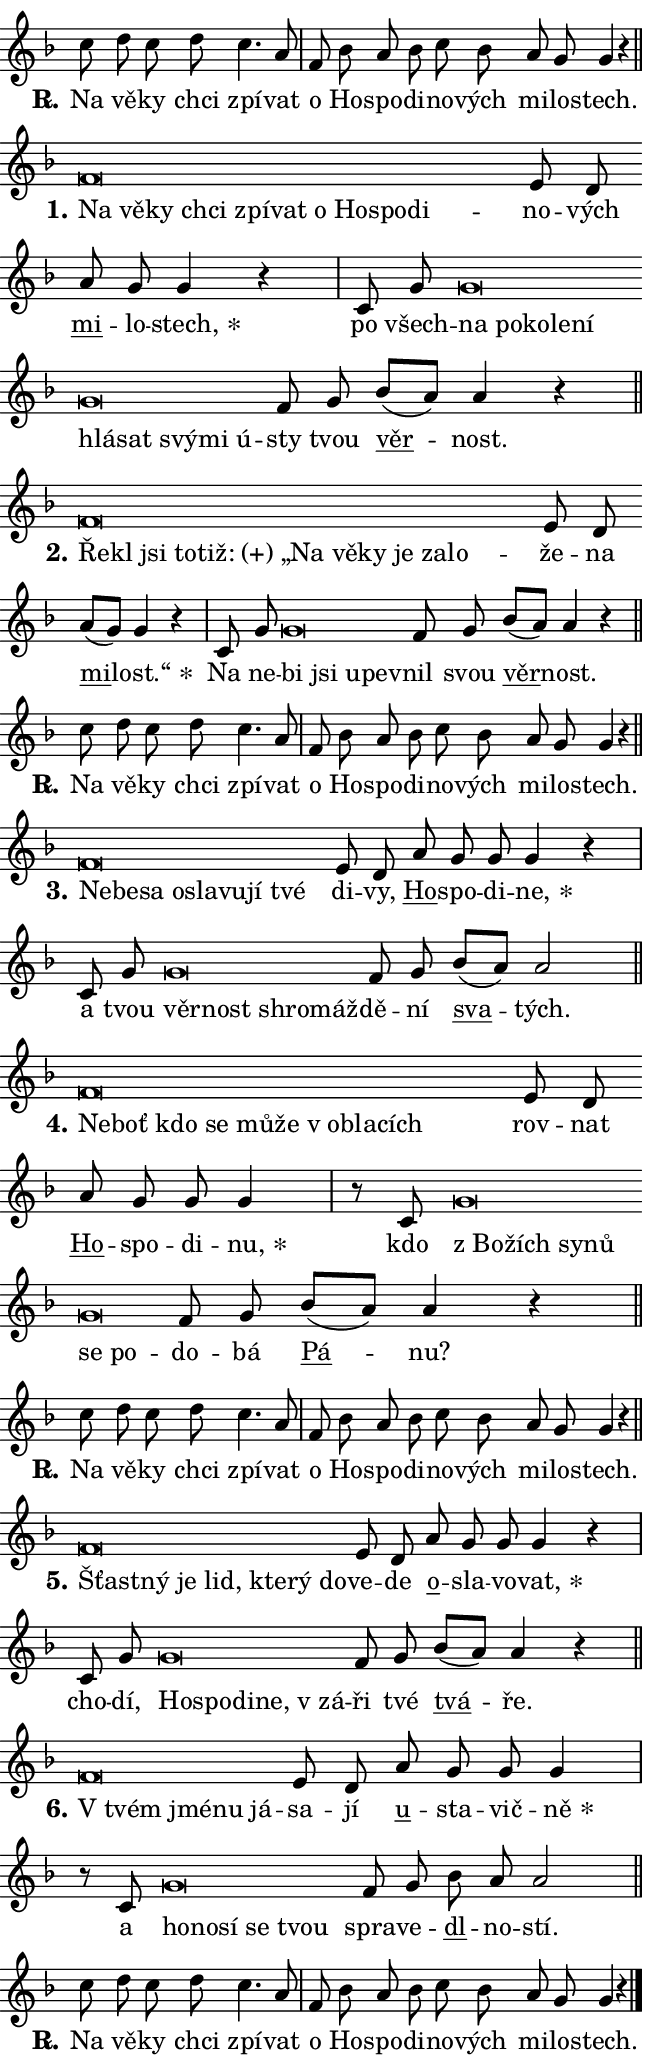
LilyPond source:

\version "2.24.0"
\header { tagline = "" }
\paper {
  indent = 0\cm
  top-margin = 0\cm
  right-margin = 0.13\cm % to fit lyric hyphens
  bottom-margin = 0\cm
  left-margin = 0\cm
  paper-width = 11\cm
  page-breaking = #ly:one-page-breaking
  system-system-spacing.basic-distance = #11
  score-system-spacing.basic-distance = #11
  ragged-last = ##f
}


%% Author: Thomas Morley
%% https://lists.gnu.org/archive/html/lilypond-user/2020-05/msg00002.html
#(define (line-position grob)
"Returns position of @var[grob} in current system:
   @code{'start}, if at first time-step
   @code{'end}, if at last time-step
   @code{'middle} otherwise
"
  (let* ((col (ly:item-get-column grob))
         (ln (ly:grob-object col 'left-neighbor))
         (rn (ly:grob-object col 'right-neighbor))
         (col-to-check-left (if (ly:grob? ln) ln col))
         (col-to-check-right (if (ly:grob? rn) rn col))
         (break-dir-left
           (and
             (ly:grob-property col-to-check-left 'non-musical #f)
             (ly:item-break-dir col-to-check-left)))
         (break-dir-right
           (and
             (ly:grob-property col-to-check-right 'non-musical #f)
             (ly:item-break-dir col-to-check-right))))
        (cond ((eqv? 1 break-dir-left) 'start)
              ((eqv? -1 break-dir-right) 'end)
              (else 'middle))))

#(define (tranparent-at-line-position vctor)
  (lambda (grob)
  "Relying on @code{line-position} select the relevant enry from @var{vctor}.
Used to determine transparency,"
    (case (line-position grob)
      ((end) (not (vector-ref vctor 0)))
      ((middle) (not (vector-ref vctor 1)))
      ((start) (not (vector-ref vctor 2))))))

noteHeadBreakVisibility =
#(define-music-function (break-visibility)(vector?)
"Makes @code{NoteHead}s transparent relying on @var{break-visibility}"
#{
  \override NoteHead.transparent =
    #(tranparent-at-line-position break-visibility)
#})

#(define delete-ledgers-for-transparent-note-heads
  (lambda (grob)
    "Reads whether a @code{NoteHead} is transparent.
If so this @code{NoteHead} is removed from @code{'note-heads} from
@var{grob}, which is supposed to be @code{LedgerLineSpanner}.
As a result ledgers are not printed for this @code{NoteHead}"
    (let* ((nhds-array (ly:grob-object grob 'note-heads))
           (nhds-list
             (if (ly:grob-array? nhds-array)
                 (ly:grob-array->list nhds-array)
                 '()))
           ;; Relies on the transparent-property being done before
           ;; Staff.LedgerLineSpanner.after-line-breaking is executed.
           ;; This is fragile ...
           (to-keep
             (remove
               (lambda (nhd)
                 (ly:grob-property nhd 'transparent #f))
               nhds-list)))
      ;; TODO find a better method to iterate over grob-arrays, similiar
      ;; to filter/remove etc for lists
      ;; For now rebuilt from scratch
      (set! (ly:grob-object grob 'note-heads)  '())
      (for-each
        (lambda (nhd)
          (ly:pointer-group-interface::add-grob grob 'note-heads nhd))
        to-keep))))

squashNotes = {
  \override NoteHead.X-extent = #'(-0.2 . 0.2)
  \override NoteHead.Y-extent = #'(-0.75 . 0)
  \override NoteHead.stencil =
    #(lambda (grob)
       (let ((pos (ly:grob-property grob 'staff-position)))
         (begin
           (if (< pos -7) (display "ERROR: Lower brevis then expected\n") (display ""))
           (if (<= pos -6) ly:text-interface::print ly:note-head::print))))
}
unSquashNotes = {
  \revert NoteHead.X-extent
  \revert NoteHead.Y-extent
  \revert NoteHead.stencil
}

hideNotes = \noteHeadBreakVisibility #begin-of-line-visible
unHideNotes = \noteHeadBreakVisibility #all-visible

% work-around for resetting accidentals
% https://lilypond.org/doc/v2.23/Documentation/notation/displaying-rhythms#unmetered-music
cadenzaMeasure = {
  \cadenzaOff
  \partial 1024 s1024
  \cadenzaOn
}

#(define-markup-command (accent layout props text) (markup?)
  "Underline accented syllable"
  (interpret-markup layout props
    #{\markup \override #'(offset . 4.3) \underline { #text }#}))

responsum = \markup \concat {
  "R" \hspace #-1.05 \path #0.1 #'((moveto 0 0.07) (lineto 0.9 0.8)) \hspace #0.05 "."
}

spaceSize = #0.6828661417322834 % exact space size for TeX Gyre Schola

\layout {
  \context {
    \Staff
    \remove "Time_signature_engraver"
    \override LedgerLineSpanner.after-line-breaking = #delete-ledgers-for-transparent-note-heads
  }
  \context {
    \Lyrics {
      \override LyricSpace.minimum-distance = \spaceSize
      \override LyricText.font-name = #"TeX Gyre Schola"
      \override LyricText.font-size = 1
      \override StanzaNumber.font-name = #"TeX Gyre Schola Bold"
      \override StanzaNumber.font-size = 1
    }
  }
  \context {
    \Score 
    \override NoteHead.text =
      #(lambda (grob) 
        (let ((pos (ly:grob-property grob 'staff-position)))
          #{\markup {
            \combine
              \halign #-0.55 \raise #(if (= pos -6) 0 0.5) \override #'(thickness . 2) \draw-line #'(3.2 . 0)
              \musicglyph "noteheads.sM1"
          }#}))
  }
}

% magnetic-lyrics.ily
%
%   written by
%     Jean Abou Samra <jean@abou-samra.fr>
%     Werner Lemberg <wl@gnu.org>
%
%   adapted by
%     Jiri Hon <jiri.hon@gmail.com>
%
% Version 2022-Apr-15

% https://www.mail-archive.com/lilypond-user@gnu.org/msg149350.html

#(define (Left_hyphen_pointer_engraver context)
   "Collect syllable-hyphen-syllable occurrences in lyrics and store
them in properties.  This engraver only looks to the left.  For
example, if the lyrics input is @code{foo -- bar}, it does the
following.

@itemize @bullet
@item
Set the @code{text} property of the @code{LyricHyphen} grob between
@q{foo} and @q{bar} to @code{foo}.

@item
Set the @code{left-hyphen} property of the @code{LyricText} grob with
text @q{foo} to the @code{LyricHyphen} grob between @q{foo} and
@q{bar}.
@end itemize

Use this auxiliary engraver in combination with the
@code{lyric-@/text::@/apply-@/magnetic-@/offset!} hook."
   (let ((hyphen #f)
         (text #f))
     (make-engraver
      (acknowledgers
       ((lyric-syllable-interface engraver grob source-engraver)
        (set! text grob)))
      (end-acknowledgers
       ((lyric-hyphen-interface engraver grob source-engraver)
        ;(when (not (grob::has-interface grob 'lyric-space-interface))
          (set! hyphen grob)));)
      ((stop-translation-timestep engraver)
       (when (and text hyphen)
         (ly:grob-set-object! text 'left-hyphen hyphen))
       (set! text #f)
       (set! hyphen #f)))))

#(define (lyric-text::apply-magnetic-offset! grob)
   "If the space between two syllables is less than the value in
property @code{LyricText@/.details@/.squash-threshold}, move the right
syllable to the left so that it gets concatenated with the left
syllable.

Use this function as a hook for
@code{LyricText@/.after-@/line-@/breaking} if the
@code{Left_@/hyphen_@/pointer_@/engraver} is active."
   (let ((hyphen (ly:grob-object grob 'left-hyphen #f)))
     (when hyphen
       (let ((left-text (ly:spanner-bound hyphen LEFT)))
         (when (grob::has-interface left-text 'lyric-syllable-interface)
           (let* ((common (ly:grob-common-refpoint grob left-text X))
                  (this-x-ext (ly:grob-extent grob common X))
                  (left-x-ext
                   (begin
                     ;; Trigger magnetism for left-text.
                     (ly:grob-property left-text 'after-line-breaking)
                     (ly:grob-extent left-text common X)))
                  ;; `delta` is the gap width between two syllables.
                  (delta (- (interval-start this-x-ext)
                            (interval-end left-x-ext)))
                  (details (ly:grob-property grob 'details))
                  (threshold (assoc-get 'squash-threshold details 0.2)))
             (when (< delta threshold)
               (let* (;; We have to manipulate the input text so that
                      ;; ligatures crossing syllable boundaries are not
                      ;; disabled.  For languages based on the Latin
                      ;; script this is essentially a beautification.
                      ;; However, for non-Western scripts it can be a
                      ;; necessity.
                      (lt (ly:grob-property left-text 'text))
                      (rt (ly:grob-property grob 'text))
                      (is-space (grob::has-interface hyphen 'lyric-space-interface))
                      (space (if is-space " " ""))
                      (extra-delta (if is-space spaceSize 0))
                      ;; Append new syllable.
                      (ltrt-space (if (and (string? lt) (string? rt))
                                (string-append lt space rt)
                                (make-concat-markup (list lt space rt))))
                      ;; Right-align `ltrt` to the right side.
                      (ltrt-space-markup (grob-interpret-markup
                               grob
                               (make-translate-markup
                                (cons (interval-length this-x-ext) 0)
                                (make-right-align-markup ltrt-space)))))
                 (begin
                   ;; Don't print `left-text`.
                   (ly:grob-set-property! left-text 'stencil #f)
                   ;; Set text and stencil (which holds all collected
                   ;; syllables so far) and shift it to the left.
                   (ly:grob-set-property! grob 'text ltrt-space)
                   (ly:grob-set-property! grob 'stencil ltrt-space-markup)
                   (ly:grob-translate-axis! grob (- (- delta extra-delta)) X))))))))))


#(define (lyric-hyphen::displace-bounds-first grob)
   ;; Make very sure this callback isn't triggered too early.
   (let ((left (ly:spanner-bound grob LEFT))
         (right (ly:spanner-bound grob RIGHT)))
     (ly:grob-property left 'after-line-breaking)
     (ly:grob-property right 'after-line-breaking)
     (ly:lyric-hyphen::print grob)))

squashThreshold = #0.4

\layout {
  \context {
    \Lyrics
    \consists #Left_hyphen_pointer_engraver
    \override LyricText.after-line-breaking =
      #lyric-text::apply-magnetic-offset!
    \override LyricHyphen.stencil = #lyric-hyphen::displace-bounds-first
    \override LyricText.details.squash-threshold = \squashThreshold
    \override LyricHyphen.minimum-distance = 0
    \override LyricHyphen.minimum-length = \squashThreshold
  }
}

squashText = \override LyricText.details.squash-threshold = 9999
unSquashText = \override LyricText.details.squash-threshold = \squashThreshold

leftText = \override LyricText.self-alignment-X = #LEFT
unLeftText = \revert LyricText.self-alignment-X

starOffset = #(lambda (grob) 
                (let ((x_offset (ly:self-alignment-interface::aligned-on-x-parent grob)))
                  (if (= x_offset 0) 0 (+ x_offset 1.2))))

star = #(define-music-function (syllable)(string?)
"Append star separator at the end of a syllable"
#{
  \once \override LyricText.X-offset = #starOffset
  \lyricmode { \markup {
    #syllable
    \override #'((font-name . "TeX Gyre Schola Bold")) \hspace #0.2 \lower #0.65 \larger "*"
  } }
#})

starAccent = #(define-music-function (syllable)(string?)
"Append star separator at the end of a syllable and make accent"
#{
  \once \override LyricText.X-offset = #starOffset
  \lyricmode { \markup {
    \accent #syllable
    \override #'((font-name . "TeX Gyre Schola Bold")) \hspace #0.2 \lower #0.65 \larger "*"
  } }
#})

breath = #(define-music-function (syllable)(string?)
"Append breathing indicator at the end of a syllable"
#{
  \lyricmode { \markup { #syllable "+" } }
#})

optionalBreath = #(define-music-function (syllable)(string?)
"Append optional breathing indicator at the end of a syllable"
#{
  \lyricmode { \markup { #syllable "(+)" } }
#})


\score {
    <<
        \new Voice = "melody" { \cadenzaOn \key f \major \relative { c''8 d c d c4. a8 \cadenzaMeasure \bar "|" f bes a bes \bar "" c bes \bar "" a g g4 r \cadenzaMeasure \bar "||" \break } }
        \new Lyrics \lyricsto "melody" { \lyricmode { \set stanza = \responsum
Na vě -- ky chci zpí -- vat o Ho -- spo -- di -- no -- vých mi -- lo -- stech. } }
    >>
    \layout {}
}

\score {
    <<
        \new Voice = "melody" { \cadenzaOn \key f \major \relative { \squashNotes f'\breve*1/16 \hideNotes \breve*1/16 \bar "" \breve*1/16 \bar "" \breve*1/16 \bar "" \breve*1/16 \bar "" \breve*1/16 \bar "" \breve*1/16 \bar "" \breve*1/16 \bar "" \breve*1/16 \breve*1/16 \bar "" \unHideNotes \unSquashNotes e8 d \bar "" a' g g4 r \cadenzaMeasure \bar "|" c,8 g' \bar "" \squashNotes g\breve*1/16 \hideNotes \breve*1/16 \bar "" \breve*1/16 \bar "" \breve*1/16 \bar "" \breve*1/16 \bar "" \breve*1/16 \bar "" \breve*1/16 \bar "" \breve*1/16 \bar "" \breve*1/16 \breve*1/16 \bar "" \unHideNotes \unSquashNotes f8 g \bar "" bes[( a)] a4 r \cadenzaMeasure \bar "||" \break } }
        \new Lyrics \lyricsto "melody" { \lyricmode { \set stanza = "1."
\leftText Na \squashText vě -- ky chci zpí -- vat o Ho -- spo -- di -- \unLeftText \unSquashText no -- vých \markup \accent mi -- lo -- \star stech, po všech -- \leftText na \squashText po -- ko -- le -- ní hlá -- sat svý -- mi ú -- \unLeftText \unSquashText sty tvou \markup \accent věr -- nost. } }
    >>
    \layout {}
}

\score {
    <<
        \new Voice = "melody" { \cadenzaOn \key f \major \relative { \squashNotes f'\breve*1/16 \hideNotes \breve*1/16 \bar "" \breve*1/16 \bar "" \breve*1/16 \bar "" \breve*1/16 \bar "" \breve*1/16 \bar "" \breve*1/16 \bar "" \breve*1/16 \bar "" \breve*1/16 \bar "" \breve*1/16 \breve*1/16 \bar "" \unHideNotes \unSquashNotes e8 d \bar "" a'[( g)] g4 r \cadenzaMeasure \bar "|" c,8 g' \bar "" \squashNotes g\breve*1/16 \hideNotes \breve*1/16 \bar "" \breve*1/16 \breve*1/16 \bar "" \unHideNotes \unSquashNotes f8 g \bar "" bes[( a)] a4 r \cadenzaMeasure \bar "||" \break } }
        \new Lyrics \lyricsto "melody" { \lyricmode { \set stanza = "2."
\leftText Ře -- \squashText kl jsi to -- \optionalBreath tiž: „Na vě -- ky je za -- lo -- \unLeftText \unSquashText že -- na \markup \accent mi -- \star lost.“ Na ne -- \leftText bi \squashText jsi u -- pev -- \unLeftText \unSquashText nil svou \markup \accent věr -- nost. } }
    >>
    \layout {}
}

\score {
    <<
        \new Voice = "melody" { \cadenzaOn \key f \major \relative { c''8 d c d c4. a8 \cadenzaMeasure \bar "|" f bes a bes \bar "" c bes \bar "" a g g4 r \cadenzaMeasure \bar "||" \break } }
        \new Lyrics \lyricsto "melody" { \lyricmode { \set stanza = \responsum
Na vě -- ky chci zpí -- vat o Ho -- spo -- di -- no -- vých mi -- lo -- stech. } }
    >>
    \layout {}
}

\score {
    <<
        \new Voice = "melody" { \cadenzaOn \key f \major \relative { \squashNotes f'\breve*1/16 \hideNotes \breve*1/16 \bar "" \breve*1/16 \bar "" \breve*1/16 \bar "" \breve*1/16 \bar "" \breve*1/16 \bar "" \breve*1/16 \breve*1/16 \bar "" \unHideNotes \unSquashNotes e8 d \bar "" a' g g g4 r \cadenzaMeasure \bar "|" c,8 g' \bar "" \squashNotes g\breve*1/16 \hideNotes \breve*1/16 \bar "" \breve*1/16 \breve*1/16 \bar "" \unHideNotes \unSquashNotes f8 g \bar "" bes[( a)] a2 \cadenzaMeasure \bar "||" \break } }
        \new Lyrics \lyricsto "melody" { \lyricmode { \set stanza = "3."
\leftText Ne -- \squashText be -- sa o -- sla -- vu -- jí tvé \unLeftText \unSquashText di -- vy, \markup \accent Ho -- spo -- di -- \star ne, a tvou \leftText věr -- \squashText nost shro -- máž -- \unLeftText \unSquashText dě -- ní \markup \accent sva -- tých. } }
    >>
    \layout {}
}

\score {
    <<
        \new Voice = "melody" { \cadenzaOn \key f \major \relative { \squashNotes f'\breve*1/16 \hideNotes \breve*1/16 \bar "" \breve*1/16 \bar "" \breve*1/16 \bar "" \breve*1/16 \bar "" \breve*1/16 \bar "" \breve*1/16 \bar "" \breve*1/16 \breve*1/16 \bar "" \unHideNotes \unSquashNotes e8 d \bar "" a' g g g4 \cadenzaMeasure \bar "|" r8 c,8 \squashNotes g'\breve*1/16 \hideNotes \breve*1/16 \bar "" \breve*1/16 \bar "" \breve*1/16 \bar "" \breve*1/16 \breve*1/16 \bar "" \unHideNotes \unSquashNotes f8 g \bar "" bes[( a)] a4 r \cadenzaMeasure \bar "||" \break } }
        \new Lyrics \lyricsto "melody" { \lyricmode { \set stanza = "4."
\leftText Ne -- \squashText boť kdo se mů -- že "v ob" -- la -- cích \unLeftText \unSquashText rov -- nat \markup \accent Ho -- spo -- di -- \star nu, kdo \leftText "z Bo" -- \squashText žích sy -- nů se po -- \unLeftText \unSquashText do -- bá \markup \accent Pá -- nu? } }
    >>
    \layout {}
}

\score {
    <<
        \new Voice = "melody" { \cadenzaOn \key f \major \relative { c''8 d c d c4. a8 \cadenzaMeasure \bar "|" f bes a bes \bar "" c bes \bar "" a g g4 r \cadenzaMeasure \bar "||" \break } }
        \new Lyrics \lyricsto "melody" { \lyricmode { \set stanza = \responsum
Na vě -- ky chci zpí -- vat o Ho -- spo -- di -- no -- vých mi -- lo -- stech. } }
    >>
    \layout {}
}

\score {
    <<
        \new Voice = "melody" { \cadenzaOn \key f \major \relative { \squashNotes f'\breve*1/16 \hideNotes \breve*1/16 \bar "" \breve*1/16 \bar "" \breve*1/16 \bar "" \breve*1/16 \bar "" \breve*1/16 \breve*1/16 \bar "" \unHideNotes \unSquashNotes e8 d \bar "" a' g g g4 r \cadenzaMeasure \bar "|" c,8 g' \bar "" \squashNotes g\breve*1/16 \hideNotes \breve*1/16 \bar "" \breve*1/16 \bar "" \breve*1/16 \breve*1/16 \bar "" \unHideNotes \unSquashNotes f8 g \bar "" bes[( a)] a4 r \cadenzaMeasure \bar "||" \break } }
        \new Lyrics \lyricsto "melody" { \lyricmode { \set stanza = "5."
\leftText Šťast -- \squashText ný je lid, kte -- rý do -- \unLeftText \unSquashText ve -- de \markup \accent o -- sla -- vo -- \star vat, cho -- dí, \leftText Ho -- \squashText spo -- di -- ne, "v zá" -- \unLeftText \unSquashText ři tvé \markup \accent tvá -- ře. } }
    >>
    \layout {}
}

\score {
    <<
        \new Voice = "melody" { \cadenzaOn \key f \major \relative { \squashNotes f'\breve*1/16 \hideNotes \breve*1/16 \bar "" \breve*1/16 \breve*1/16 \bar "" \unHideNotes \unSquashNotes e8 d \bar "" a' g g g4 \cadenzaMeasure \bar "|" r8 c,8 \squashNotes g'\breve*1/16 \hideNotes \breve*1/16 \bar "" \breve*1/16 \bar "" \breve*1/16 \breve*1/16 \bar "" \unHideNotes \unSquashNotes f8 g \bar "" bes a a2 \cadenzaMeasure \bar "||" \break } }
        \new Lyrics \lyricsto "melody" { \lyricmode { \set stanza = "6."
\leftText "V tvém" \squashText jmé -- nu já -- \unLeftText \unSquashText sa -- jí \markup \accent u -- sta -- vič -- \star ně a \leftText ho -- \squashText no -- sí se tvou \unLeftText \unSquashText spra -- ve -- \markup \accent dl -- no -- stí. } }
    >>
    \layout {}
}

\score {
    <<
        \new Voice = "melody" { \cadenzaOn \key f \major \relative { c''8 d c d c4. a8 \cadenzaMeasure \bar "|" f bes a bes \bar "" c bes \bar "" a g g4 r \cadenzaMeasure \bar "||" \break } \bar "|." }
        \new Lyrics \lyricsto "melody" { \lyricmode { \set stanza = \responsum
Na vě -- ky chci zpí -- vat o Ho -- spo -- di -- no -- vých mi -- lo -- stech. } }
    >>
    \layout {}
}
